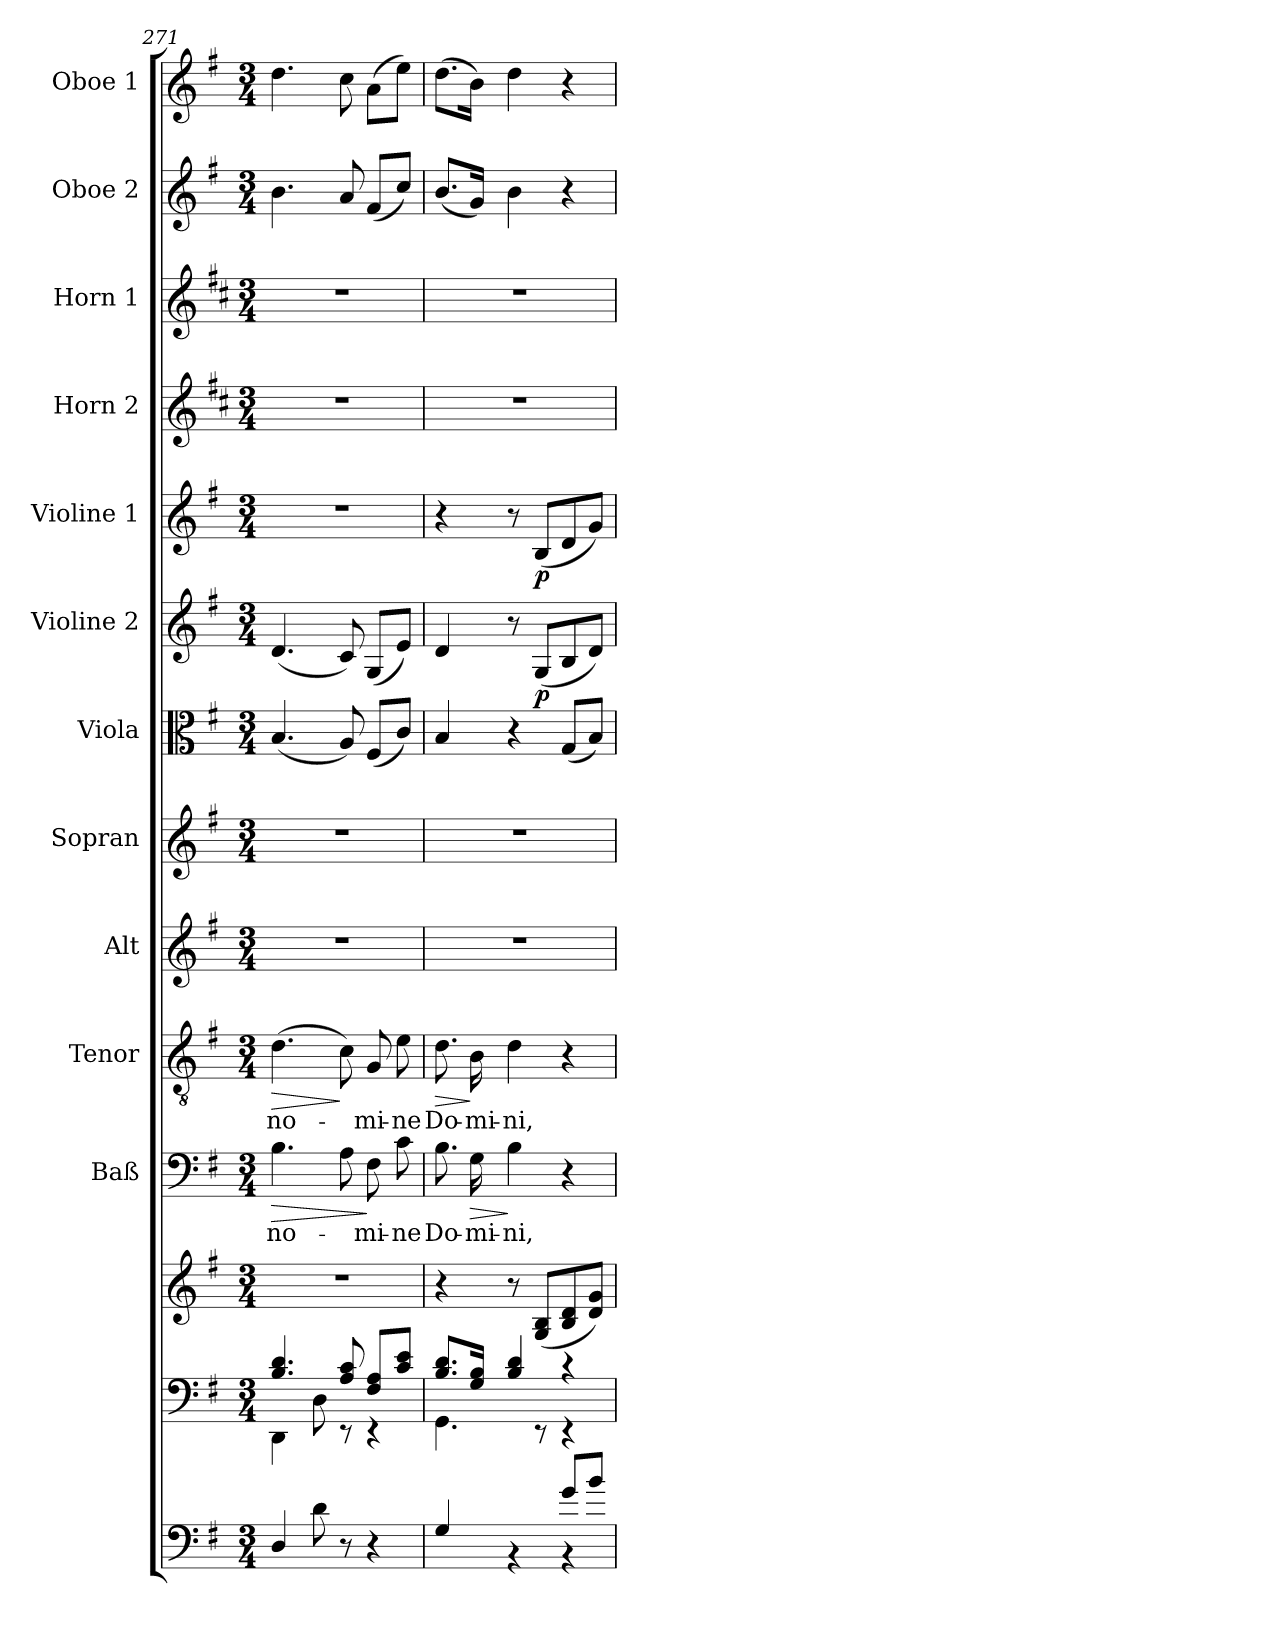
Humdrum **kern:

**kern	**kern	**kern	**kern	**text	**dynam	**kern	**text	**dynam	**kern	**kern	**kern	**kern	**dynam	**kern	**dynam	**kern	**kern	**kern	**kern
*part13	*part12	*part12	*part11	*part11	*part11	*part10	*part10	*part10	*part9	*part8	*part7	*part6	*part6	*part5	*part5	*part4	*part3	*part2	*part1
*staff14	*staff13	*staff12	*staff11	*staff11	*staff11	*staff10	*staff10	*staff10	*staff9	*staff8	*staff7	*staff6	*staff6	*staff5	*staff5	*staff4	*staff3	*staff2	*staff1
*	*	*	*I"Baß	*	*	*I"Tenor	*	*	*I"Alt	*I"Sopran	*I"Viola	*I"Violine 2	*	*I"Violine 1	*	*I"Horn 2	*I"Horn 1	*I"Oboe 2	*I"Oboe 1
*	*	*	*I'Baß	*	*	*I'Ten	*	*	*I'Alt	*I'Sop	*I'Vla.	*I'Vln. 2	*	*I'Vln. 1	*	*I'Hrn. 2	*I'Hrn. 1	*I'Ob. 2	*I'Ob. 1
*clefF4	*clefF4	*clefG2	*clefF4	*	*	*clefGv2	*	*	*clefG2	*clefG2	*clefC3	*clefG2	*	*clefG2	*	*clefG2	*clefG2	*clefG2	*clefG2
*ITrd7c12	*	*	*	*	*	*	*	*	*	*	*	*	*	*	*	*ITrd4c7	*ITrd4c7	*	*
*k[f#]	*k[f#]	*k[f#]	*k[f#]	*	*	*k[f#]	*	*	*k[f#]	*k[f#]	*k[f#]	*k[f#]	*	*k[f#]	*	*k[f#]	*k[f#]	*k[f#]	*k[f#]
*G:	*G:	*G:	*G:	*	*	*G:	*	*	*G:	*G:	*G:	*G:	*	*G:	*	*G:	*G:	*G:	*G:
*M3/4	*M3/4	*M3/4	*M3/4	*	*	*M3/4	*	*	*M3/4	*M3/4	*M3/4	*M3/4	*	*M3/4	*	*M3/4	*M3/4	*M3/4	*M3/4
=271	=271	=271	=271	=271	=271	=271	=271	=271	=271	=271	=271	=271	=271	=271	=271	=271	=271	=271	=271
*	*^	*	*	*	*	*	*	*	*	*	*	*	*	*	*	*	*	*	*
!	!	!	!	!	!LO:LY:b	!LO:HP:b	!	!LO:LY:b	!LO:HP:b	!	!	!	!	!	!	!	!	!	!	!
4DD/	4.B/ 4.d/	4DD\	2.r	4.B\	no-	>	(>4.d\	no-	>	2.r	2.r	(<4.B/	(<4.d/	.	2.r	.	2.r	2.r	4.b\	4.dd\
8D\	.	8D\	.	.	.	.	.	.	.	.	.	.	.	.	.	.	.	.	.	.
8r	8A/ 8c/	8rEE	.	8A\	.	.	8c\)	.	]	.	.	8A/)	8c/)	.	.	.	.	.	8a/	8cc\
!	!	!	!	!	!LO:LY:b	!	!	!LO:LY:b	!	!	!	!	!	!	!	!	!	!	!	!
4r	8F#/ 8A/L	4rEE	.	8F#\	-mi-	]	8G/	-mi-	.	.	.	(<8F#/L	(<8G/L	.	.	.	.	.	(<8f#/L	(>8a\L
!	!	!	!	!	!LO:LY:b	!	!	!LO:LY:b	!	!	!	!	!	!	!	!	!	!	!	!
.	8c/ 8e/J	.	.	8c\	-ne	.	8e\	-ne	.	.	.	8c/J)	8e/J)	.	.	.	.	.	8cc/J)	8ee\J)
=272	=272	=272	=272	=272	=272	=272	=272	=272	=272	=272	=272	=272	=272	=272	=272	=272	=272	=272	=272	=272
*^	*	*	*	*	*	*	*	*	*	*	*	*	*	*	*	*	*	*	*	*
!	!	!	!	!	!	!LO:LY:b	!	!	!LO:LY:b	!LO:HP:b	!	!	!	!	!	!	!	!	!	!	!
2ryy	4GG/	8.B/ 8.d/L	4.GG\	4r	8.B\	Do-	.	8.d\	Do-	>	2.r	2.r	4B/	4d/	.	4r	.	2.r	2.r	(<8.b/L	(>8.dd\L
!	!	!	!	!	!	!LO:LY:b	!LO:HP:b	!	!LO:LY:b	!	!	!	!	!	!	!	!	!	!	!	!
.	.	16G/ 16B/Jk	.	.	16G\	-mi-	>	16B\	-mi-	]	.	.	.	.	.	.	.	.	.	16g/Jk)	16b\Jk)
!	!	!	!	!	!	!LO:LY:b	!	!	!LO:LY:b	!	!	!	!	!	!	!	!	!	!	!	!
.	4rAA	4B/ 4d/	.	8r	4B\	-ni,	]	4d\	-ni,	.	.	.	4r	8r	.	8r	.	.	.	4b\	4dd\
!	!	!	!	!	!	!	!	!	!	!	!	!	!	!	!LO:DY:b	!	!LO:DY:b	!	!	!	!
.	.	.	8rEE	(<8G/ 8B/L	.	.	.	.	.	.	.	.	.	(<8G/L	p	(<8B/L	p	.	.	.	.
8G/L	4rAA	4r	4r	8B/ 8d/	4r	.	.	4r	.	.	.	.	(<8G/L	8B/	.	8d/	.	.	.	4r	4r
8B/J	.	.	.	8d/ 8g/J)	.	.	.	.	.	.	.	.	8B/J)	8d/J)	.	8g/J)	.	.	.	.	.
*v	*v	*	*	*	*	*	*	*	*	*	*	*	*	*	*	*	*	*	*	*	*
*	*v	*v	*	*	*	*	*	*	*	*	*	*	*	*	*	*	*	*	*	*
=	=	=	=	=	=	=	=	=	=	=	=	=	=	=	=	=	=	=	=
*-	*-	*-	*-	*-	*-	*-	*-	*-	*-	*-	*-	*-	*-	*-	*-	*-	*-	*-	*-
